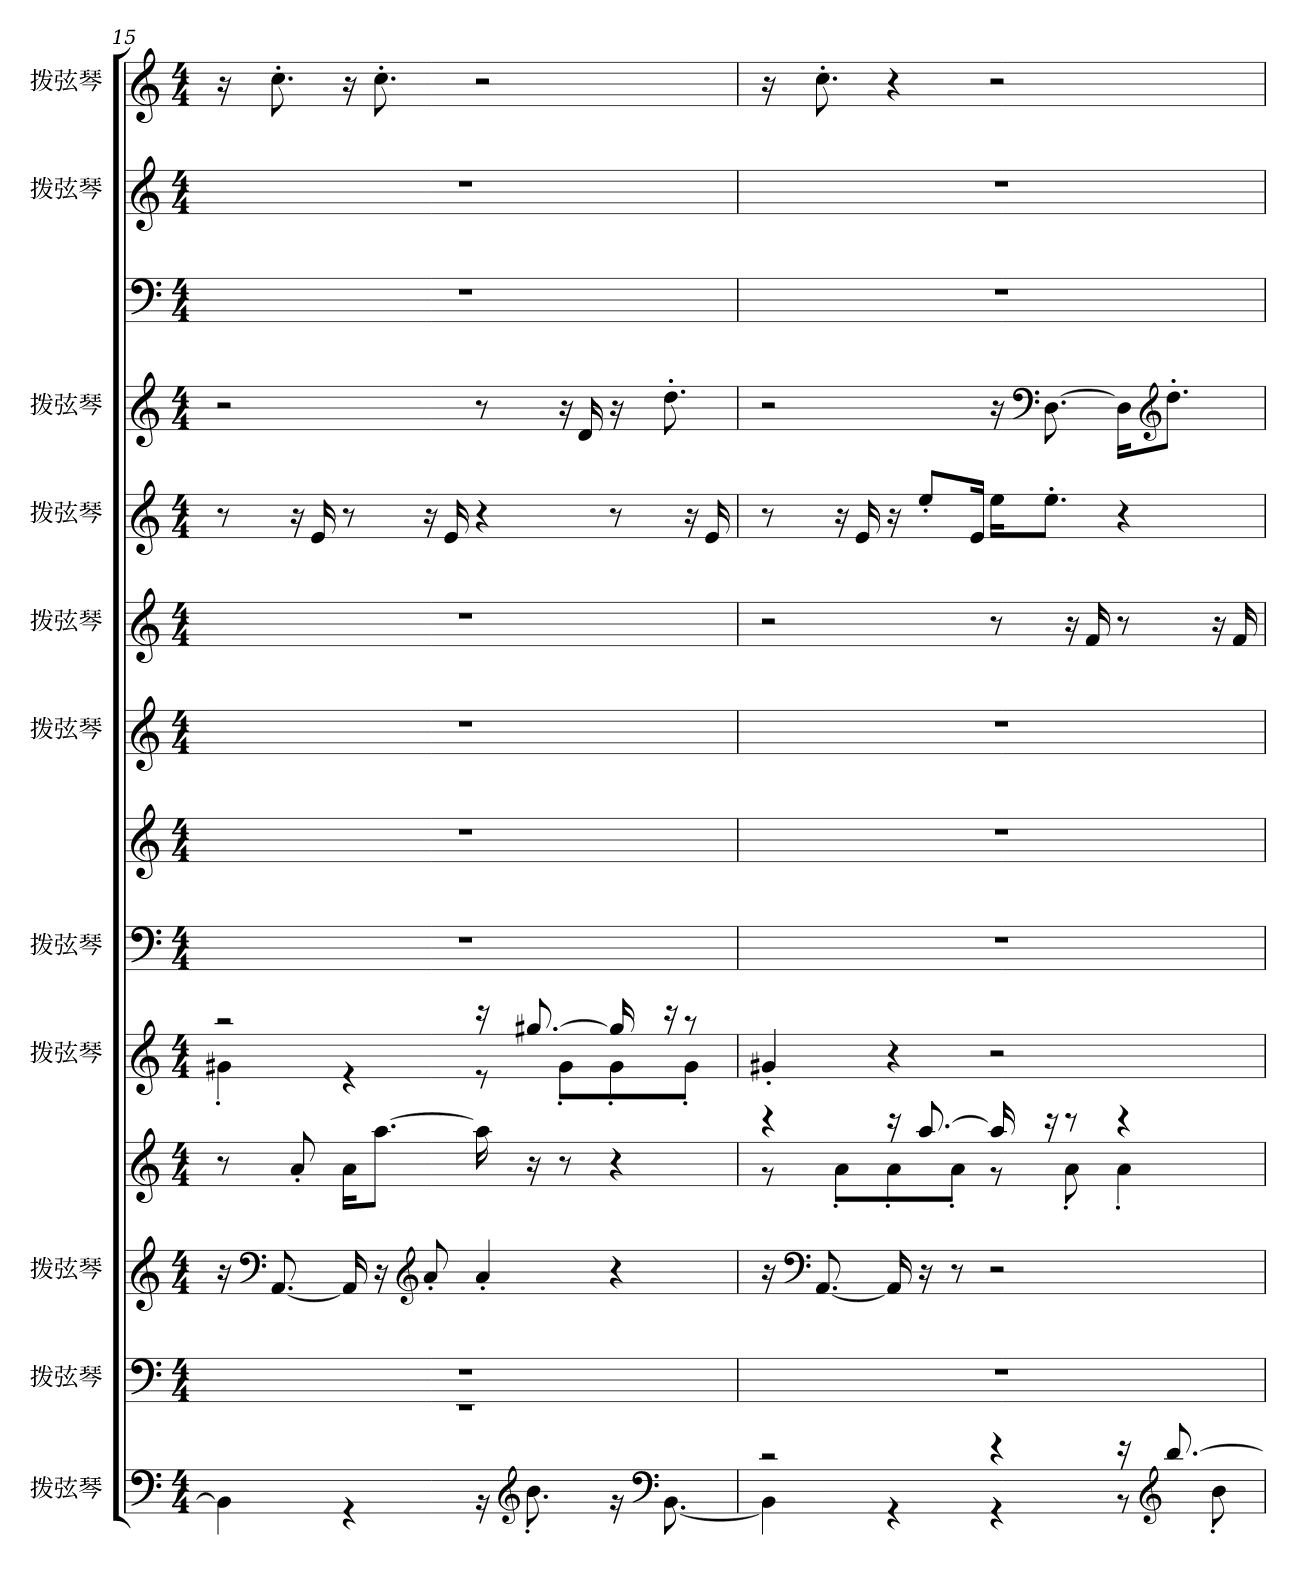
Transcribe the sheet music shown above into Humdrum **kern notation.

**kern	**kern	**kern	**kern	**kern	**kern	**kern	**kern	**kern	**kern	**kern	**kern	**kern	**kern
*part11	*part10	*part9	*part9	*part8	*part7	*part7	*part6	*part5	*part4	*part3	*part3	*part2	*part1
*staff14	*staff13	*staff12	*staff11	*staff10	*staff9	*staff8	*staff7	*staff6	*staff5	*staff4	*staff3	*staff2	*staff1
*I"拨弦琴	*I"拨弦琴	*I"拨弦琴	*	*I"拨弦琴	*I"拨弦琴	*	*I"拨弦琴	*I"拨弦琴	*I"拨弦琴	*I"拨弦琴	*	*I"拨弦琴	*I"拨弦琴
!!LO:PB:g=z
*clefF4	*clefF4	*clefG2	*clefG2	*clefG2	*clefF4	*clefG2	*clefG2	*clefG2	*clefG2	*clefG2	*clefF4	*clefG2	*clefG2
*k[]	*k[]	*k[]	*k[]	*k[]	*k[]	*k[]	*k[]	*k[]	*k[]	*k[]	*k[]	*k[]	*k[]
*M4/4	*M4/4	*M4/4	*M4/4	*M4/4	*M4/4	*M4/4	*M4/4	*M4/4	*M4/4	*M4/4	*M4/4	*M4/4	*M4/4
=15	=15	=15	=15	=15	=15	=15	=15	=15	=15	=15	=15	=15	=15
*^	*	*	*	*^	*	*	*	*	*	*	*	*	*
1r	4BB\]	1r	16r	8r	2r	4g#X'\	1r	1r	1r	1r	8r	2r	1r	1r	16r
*	*	*	*clefF4	*	*	*	*	*	*	*	*	*	*	*	*
.	.	.	[8.AA/	.	.	.	.	.	.	.	.	.	.	.	8.cc'\
.	.	.	.	8a'/	.	.	.	.	.	.	16r	.	.	.	.
.	.	.	.	.	.	.	.	.	.	.	16e/	.	.	.	.
.	4r	.	16AA/]	16a\KL	.	4r	.	.	.	.	8r	.	.	.	16r
.	.	.	16r	[8.aa\J	.	.	.	.	.	.	.	.	.	.	8.cc'\
*	*	*	*clefG2	*	*	*	*	*	*	*	*	*	*	*	*
.	.	.	8a'/	.	.	.	.	.	.	.	16r	.	.	.	.
.	.	.	.	.	.	.	.	.	.	.	16e/	.	.	.	.
.	16r	.	4a'/	16aa\]	16r	8r	.	.	.	.	4r	8r	.	.	2r
*clefG2	*	*	*	*	*	*	*	*	*	*	*	*	*	*	*
.	8.b'\	.	.	16r	[8.gg#X/	.	.	.	.	.	.	.	.	.	.
.	.	.	.	8r	.	8g#'\L	.	.	.	.	.	16r	.	.	.
.	.	.	.	.	.	.	.	.	.	.	.	16d/	.	.	.
.	16r	.	4r	4r	16gg#/]	8g#'\	.	.	.	.	8r	16r	.	.	.
*clefF4	*	*	*	*	*	*	*	*	*	*	*	*	*	*	*
.	[8.BB\	.	.	.	16r	.	.	.	.	.	.	8.dd'\	.	.	.
.	.	.	.	.	8r	8g#'\J	.	.	.	.	16r	.	.	.	.
.	.	.	.	.	.	.	.	.	.	.	16e/	.	.	.	.
*	*	*	*	*	*v	*v	*	*	*	*	*	*	*	*	*
!!LO:PB:g=z
=16	=16	=16	=16	=16	=16	=16	=16	=16	=16	=16	=16	=16	=16	=16
*	*	*	*	*^	*	*	*	*	*	*	*	*	*	*
2r	4BB\]	1r	16r	4r	8r	4g#X'/	1r	1r	1r	2r	8r	2r	1r	1r	16r
*	*	*	*clefF4	*	*	*	*	*	*	*	*	*	*	*	*
.	.	.	[8.AA/	.	.	.	.	.	.	.	.	.	.	.	8.cc'\
.	.	.	.	.	8a'\L	.	.	.	.	.	16r	.	.	.	.
.	.	.	.	.	.	.	.	.	.	.	16e/	.	.	.	.
.	4r	.	16AA/]	16r	8a'\	4r	.	.	.	.	16r	.	.	.	4r
.	.	.	16r	[8.aa/	.	.	.	.	.	.	8ee'/L	.	.	.	.
.	.	.	8r	.	8a'\J	.	.	.	.	.	.	.	.	.	.
.	.	.	.	.	.	.	.	.	.	.	16e/Jk	.	.	.	.
4r	4r	.	2r	16aa/]	8r	2r	.	.	.	8r	16ee\KL	16r	.	.	2r
*	*	*	*	*	*	*	*	*	*	*	*	*clefF4	*	*	*
.	.	.	.	16r	.	.	.	.	.	.	8.ee'\J	[8.D\	.	.	.
.	.	.	.	8r	8a'\	.	.	.	.	16r	.	.	.	.	.
.	.	.	.	.	.	.	.	.	.	16f/	.	.	.	.	.
16r	8r	.	.	4r	4a'\	.	.	.	.	8r	4r	16D\KL]	.	.	.
*clefG2	*	*	*	*	*	*	*	*	*	*	*	*clefG2	*	*	*
[8.bb/	.	.	.	.	.	.	.	.	.	.	.	8.dd'\J	.	.	.
.	8b'\	.	.	.	.	.	.	.	.	16r	.	.	.	.	.
.	.	.	.	.	.	.	.	.	.	16f/	.	.	.	.	.
*v	*v	*	*	*v	*v	*	*	*	*	*	*	*	*	*	*
=	=	=	=	=	=	=	=	=	=	=	=	=	=
*-	*-	*-	*-	*-	*-	*-	*-	*-	*-	*-	*-	*-	*-
